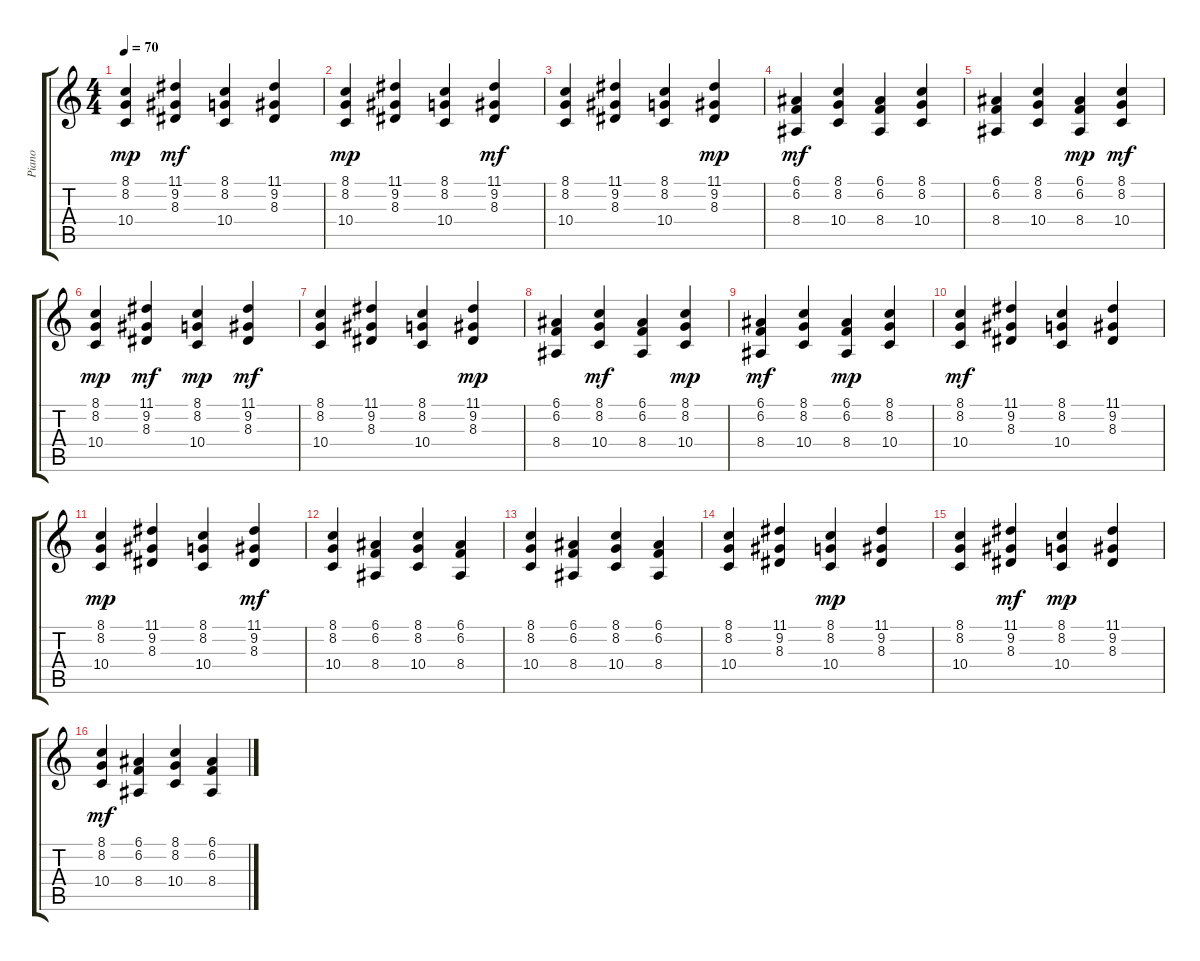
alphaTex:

\track ("Piano" "Piano") {instrument acousticgrandpiano}
\staff {score tabs}
\tuning (E4 B3 G3 D3 A2 E2) {hide}
\ts (4 4)
\tempo 70
\clef g2
\ks c
(8.1 8.2 10.4).4{dy mp} (11.1 9.2 8.3).4{dy mf} (8.1 8.2 10.4).4 (11.1 9.2 8.3).4 |
(8.1 8.2 10.4).4{dy mp} (11.1 9.2 8.3).4 (8.1 8.2 10.4).4 (11.1 9.2 8.3).4{dy mf} |
(8.1 8.2 10.4).4 (11.1 9.2 8.3).4 (8.1 8.2 10.4).4 (11.1 9.2 8.3).4{dy mp} |
(6.1 6.2 8.4).4{dy mf} (8.1 8.2 10.4).4 (6.1 6.2 8.4).4 (8.1 8.2 10.4).4 |
(6.1 6.2 8.4).4 (8.1 8.2 10.4).4 (6.1 6.2 8.4).4{dy mp} (8.1 8.2 10.4).4{dy mf} |
(8.1 8.2 10.4).4{dy mp} (11.1 9.2 8.3).4{dy mf} (8.1 8.2 10.4).4{dy mp} (11.1 9.2 8.3).4{dy mf} |
(8.1 8.2 10.4).4 (11.1 9.2 8.3).4 (8.1 8.2 10.4).4 (11.1 9.2 8.3).4{dy mp} |
(6.1 6.2 8.4).4 (8.1 8.2 10.4).4{dy mf} (6.1 6.2 8.4).4 (8.1 8.2 10.4).4{dy mp} |
(6.1 6.2 8.4).4{dy mf} (8.1 8.2 10.4).4 (6.1 6.2 8.4).4{dy mp} (8.1 8.2 10.4).4 |
(8.1 8.2 10.4).4{dy mf} (11.1 9.2 8.3).4 (8.1 8.2 10.4).4 (11.1 9.2 8.3).4 |
(8.1 8.2 10.4).4{dy mp} (11.1 9.2 8.3).4 (8.1 8.2 10.4).4 (11.1 9.2 8.3).4{dy mf} |
(8.1 8.2 10.4).4 (6.1 6.2 8.4).4 (8.1 8.2 10.4).4 (6.1 6.2 8.4).4 |
(8.1 8.2 10.4).4 (6.1 6.2 8.4).4 (8.1 8.2 10.4).4 (6.1 6.2 8.4).4 |
(8.1 8.2 10.4).4 (11.1 9.2 8.3).4 (8.1 8.2 10.4).4{dy mp} (11.1 9.2 8.3).4 |
(8.1 8.2 10.4).4 (11.1 9.2 8.3).4{dy mf} (8.1 8.2 10.4).4{dy mp} (11.1 9.2 8.3).4 |
(8.1 8.2 10.4).4{dy mf} (6.1 6.2 8.4).4 (8.1 8.2 10.4).4 (6.1 6.2 8.4).4
